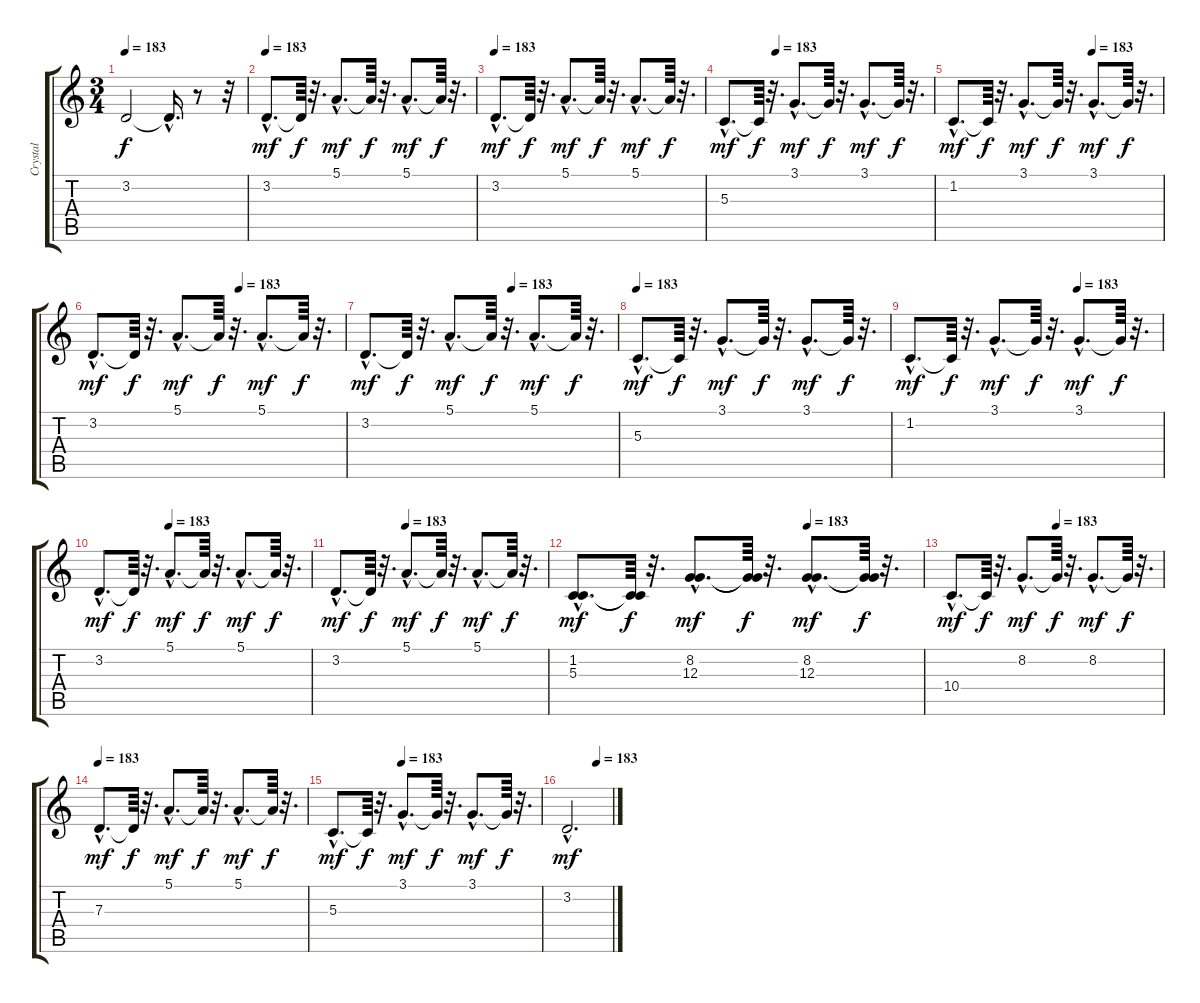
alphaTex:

\track ("Crystal" "Crystal") {instrument fx3crystal}
\staff {score tabs}
\tuning (E4 B3 G3 D3 A2 E2) {hide}
\ts (3 4)
\tempo 183
\clef g2
\ks c
3.2{t}.2{dy f} 3.2{hac t}.16{d} r.8 r.32 |
\tempo 183
3.2{hac}.8{d dy mf} 3.2{t}.64{dy f} r.32{d} 5.1{hac}.8{d dy mf} 5.1{t}.64{dy f} r.32{d} 5.1{hac}.8{d dy mf} 5.1{t}.64{dy f} r.32{d} |
\tempo 183
3.2{hac}.8{d dy mf} 3.2{t}.64{dy f} r.32{d} 5.1{hac}.8{d dy mf} 5.1{t}.64{dy f} r.32{d} 5.1{hac}.8{d dy mf} 5.1{t}.64{dy f} r.32{d} |
\tempo (183 0.25)
5.3{hac}.8{d dy mf} 5.3{t}.64{dy f} r.32{d} 3.1{hac}.8{d dy mf} 3.1{t}.64{dy f} r.32{d} 3.1{hac}.8{d dy mf} 3.1{t}.64{dy f} r.32{d} |
\tempo (183 0.6666666666666666)
1.2{hac}.8{d dy mf} 1.2{t}.64{dy f} r.32{d} 3.1{hac}.8{d dy mf} 3.1{t}.64{dy f} r.32{d} 3.1{hac}.8{d dy mf} 3.1{t}.64{dy f} r.32{d} |
\tempo (183 0.5833333333333334)
3.2{hac}.8{d dy mf} 3.2{t}.64{dy f} r.32{d} 5.1{hac}.8{d dy mf} 5.1{t}.64{dy f} r.32{d} 5.1{hac}.8{d dy mf} 5.1{t}.64{dy f} r.32{d} |
\tempo (183 0.5833333333333334)
3.2{hac}.8{d dy mf} 3.2{t}.64{dy f} r.32{d} 5.1{hac}.8{d dy mf} 5.1{t}.64{dy f} r.32{d} 5.1{hac}.8{d dy mf} 5.1{t}.64{dy f} r.32{d} |
\tempo 183
5.3{hac}.8{d dy mf} 5.3{t}.64{dy f} r.32{d} 3.1{hac}.8{d dy mf} 3.1{t}.64{dy f} r.32{d} 3.1{hac}.8{d dy mf} 3.1{t}.64{dy f} r.32{d} |
\tempo (183 0.6666666666666666)
1.2{hac}.8{d dy mf} 1.2{t}.64{dy f} r.32{d} 3.1{hac}.8{d dy mf} 3.1{t}.64{dy f} r.32{d} 3.1{hac}.8{d dy mf} 3.1{t}.64{dy f} r.32{d} |
\tempo (183 0.3333333333333333)
3.2{hac}.8{d dy mf} 3.2{t}.64{dy f} r.32{d} 5.1{hac}.8{d dy mf} 5.1{t}.64{dy f} r.32{d} 5.1{hac}.8{d dy mf} 5.1{t}.64{dy f} r.32{d} |
\tempo (183 0.3333333333333333)
3.2{hac}.8{d dy mf} 3.2{t}.64{dy f} r.32{d} 5.1{hac}.8{d dy mf} 5.1{t}.64{dy f} r.32{d} 5.1{hac}.8{d dy mf} 5.1{t}.64{dy f} r.32{d} |
\tempo (183 0.6666666666666666)
(1.2{hac} 5.3{hac}).8{d dy mf} (1.2{t} 5.3{t}).64{dy f} r.32{d} (8.2{hac} 12.3{hac}).8{d dy mf} (8.2{t} 12.3{t}).64{dy f} r.32{d} (8.2{hac} 12.3{hac}).8{d dy mf} (8.2{t} 12.3{t}).64{dy f} r.32{d} |
\tempo (183 0.5)
10.4{hac}.8{d dy mf} 10.4{t}.64{dy f} r.32{d} 8.2{hac}.8{d dy mf} 8.2{t}.64{dy f} r.32{d} 8.2{hac}.8{d dy mf} 8.2{t}.64{dy f} r.32{d} |
\tempo 183
7.3{hac}.8{d dy mf} 7.3{t}.64{dy f} r.32{d} 5.1{hac}.8{d dy mf} 5.1{t}.64{dy f} r.32{d} 5.1{hac}.8{d dy mf} 5.1{t}.64{dy f} r.32{d} |
\tempo (183 0.3333333333333333)
5.3{hac}.8{d dy mf} 5.3{t}.64{dy f} r.32{d} 3.1{hac}.8{d dy mf} 3.1{t}.64{dy f} r.32{d} 3.1{hac}.8{d dy mf} 3.1{t}.64{dy f} r.32{d} |
\tempo (183 0.6666666666666666)
3.2{hac}.2{d dy mf}
